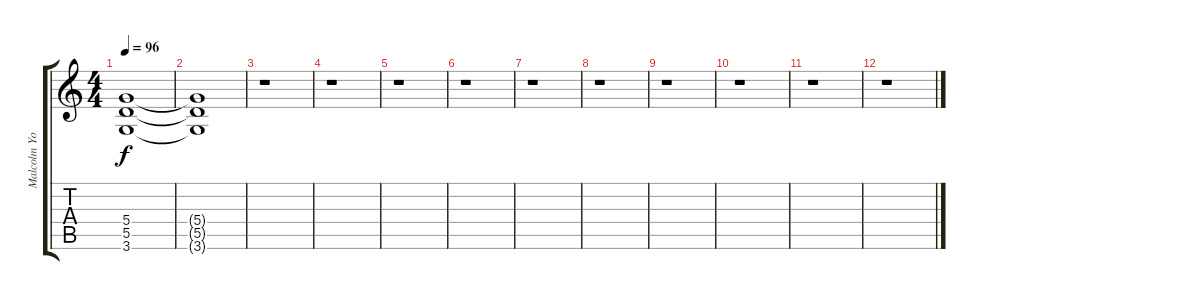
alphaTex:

\track ("Malcolm Young: Rhythm Guitar" "Malcolm Yo") {instrument overdrivenguitar}
\staff {score tabs}
\tuning (E4 B3 G3 D3 A2 E2) {hide}
\ts (4 4)
\tempo 96
\clef g2
\ks c
(5.4{t} 5.5{t} 3.6{t}).1{dy f} |
(5.4{t} 5.5{t} 3.6{t}).1 |
r.1 |
r.1 |
r.1 |
r.1 |
r.1 |
r.1 |
r.1 |
r.1 |
r.1 |
r.1
